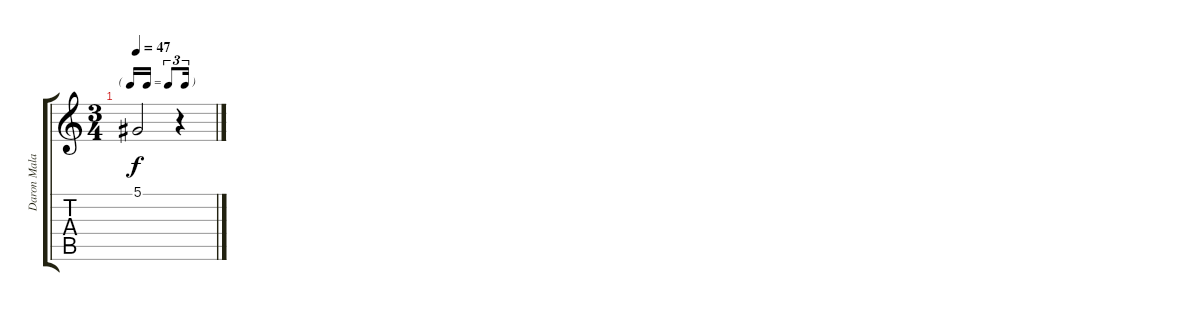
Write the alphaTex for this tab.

\track ("Daron Malakian vocal" "Daron Mala") {instrument sopranosax}
\staff {score tabs}
\tuning (Eb4 Bb3 Gb3 Db3 Ab2 Db2) {hide}
\ts (3 4)
\tf triplet16th
\tempo 47
\clef g2
\ks c
5.1.2{dy f volume 9} r.4
